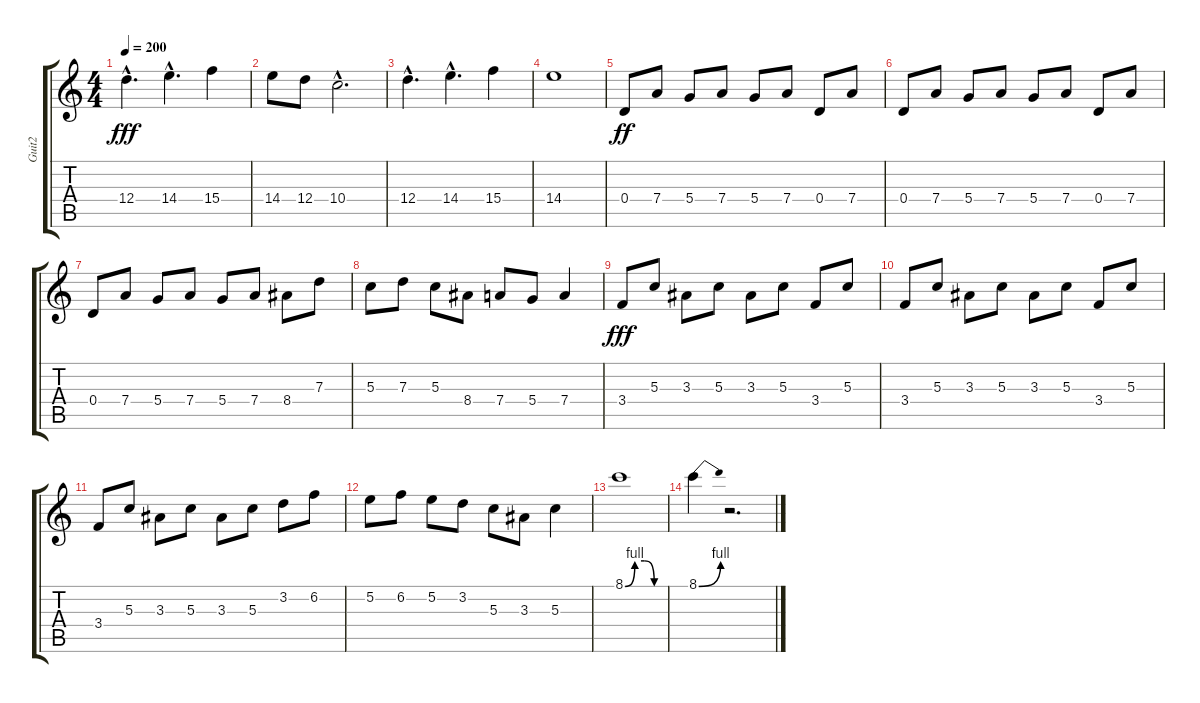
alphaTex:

\track ("Guit2" "Guit2") {instrument overdrivenguitar}
\staff {score tabs}
\tuning (E4 B3 G3 D3 A2 E2) {hide}
\ts (4 4)
\tempo 200
\clef g2
\ks c
12.4{hac}.4{d dy fff} 14.4{hac}.4{d} 15.4.4 |
14.4.8 12.4.8 10.4{hac}.2{d} |
12.4{hac}.4{d} 14.4{hac}.4{d} 15.4.4 |
14.4.1 |
0.4.8{dy ff} 7.4.8 5.4.8 7.4.8 5.4.8 7.4.8 0.4.8 7.4.8 |
0.4.8 7.4.8 5.4.8 7.4.8 5.4.8 7.4.8 0.4.8 7.4.8 |
0.4.8 7.4.8 5.4.8 7.4.8 5.4.8 7.4.8 8.4.8 7.3.8 |
5.3.8 7.3.8 5.3.8 8.4.8 7.4.8 5.4.8 7.4.4 |
3.4.8{dy fff} 5.3.8 3.3.8 5.3.8 3.3.8 5.3.8 3.4.8 5.3.8 |
3.4.8 5.3.8 3.3.8 5.3.8 3.3.8 5.3.8 3.4.8 5.3.8 |
3.4.8 5.3.8 3.3.8 5.3.8 3.3.8 5.3.8 3.2.8 6.2.8 |
5.2.8 6.2.8 5.2.8 3.2.8 5.3.8 3.3.8 5.3.4 |
8.1{be (custom 0 0 15 4 30 4 45 0 60 0)}.1 |
8.1{be (bend 0 0 60 4)}.4 r.2{d}
